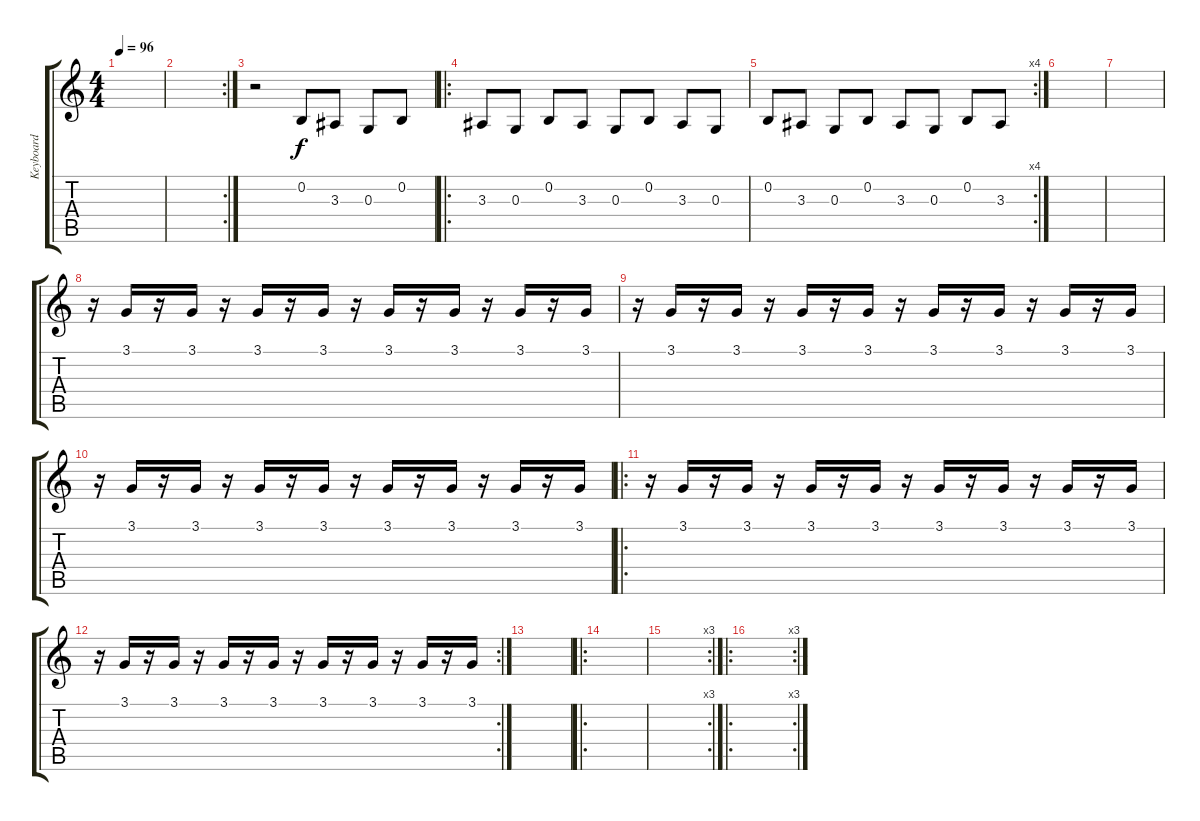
\track ("Keyboard" "Keyboard") {instrument pad4choir}
\staff {score tabs}
\tuning (E4 B3 G3 D3 A2 D2) {hide}
\ts (4 4)
\tempo 96
\clef g2
\ks c
|
\rc 2
|
r.2 0.2.8 3.3.8 0.3.8 0.2.8 |
\ro
3.3.8 0.3.8 0.2.8 3.3.8 0.3.8 0.2.8 3.3.8 0.3.8 |
\rc 4
0.2.8 3.3.8 0.3.8 0.2.8 3.3.8 0.3.8 0.2.8 3.3.8 |
|
|
r.16 3.1.16 r.16 3.1.16 r.16 3.1.16 r.16 3.1.16 r.16 3.1.16 r.16 3.1.16 r.16 3.1.16 r.16 3.1.16 |
r.16 3.1.16 r.16 3.1.16 r.16 3.1.16 r.16 3.1.16 r.16 3.1.16 r.16 3.1.16 r.16 3.1.16 r.16 3.1.16 |
r.16 3.1.16 r.16 3.1.16 r.16 3.1.16 r.16 3.1.16 r.16 3.1.16 r.16 3.1.16 r.16 3.1.16 r.16 3.1.16 |
\ro
r.16 3.1.16 r.16 3.1.16 r.16 3.1.16 r.16 3.1.16 r.16 3.1.16 r.16 3.1.16 r.16 3.1.16 r.16 3.1.16 |
\rc 2
r.16 3.1.16 r.16 3.1.16 r.16 3.1.16 r.16 3.1.16 r.16 3.1.16 r.16 3.1.16 r.16 3.1.16 r.16 3.1.16 |
|
\ro
|
\rc 3
|
\ro
\rc 3
